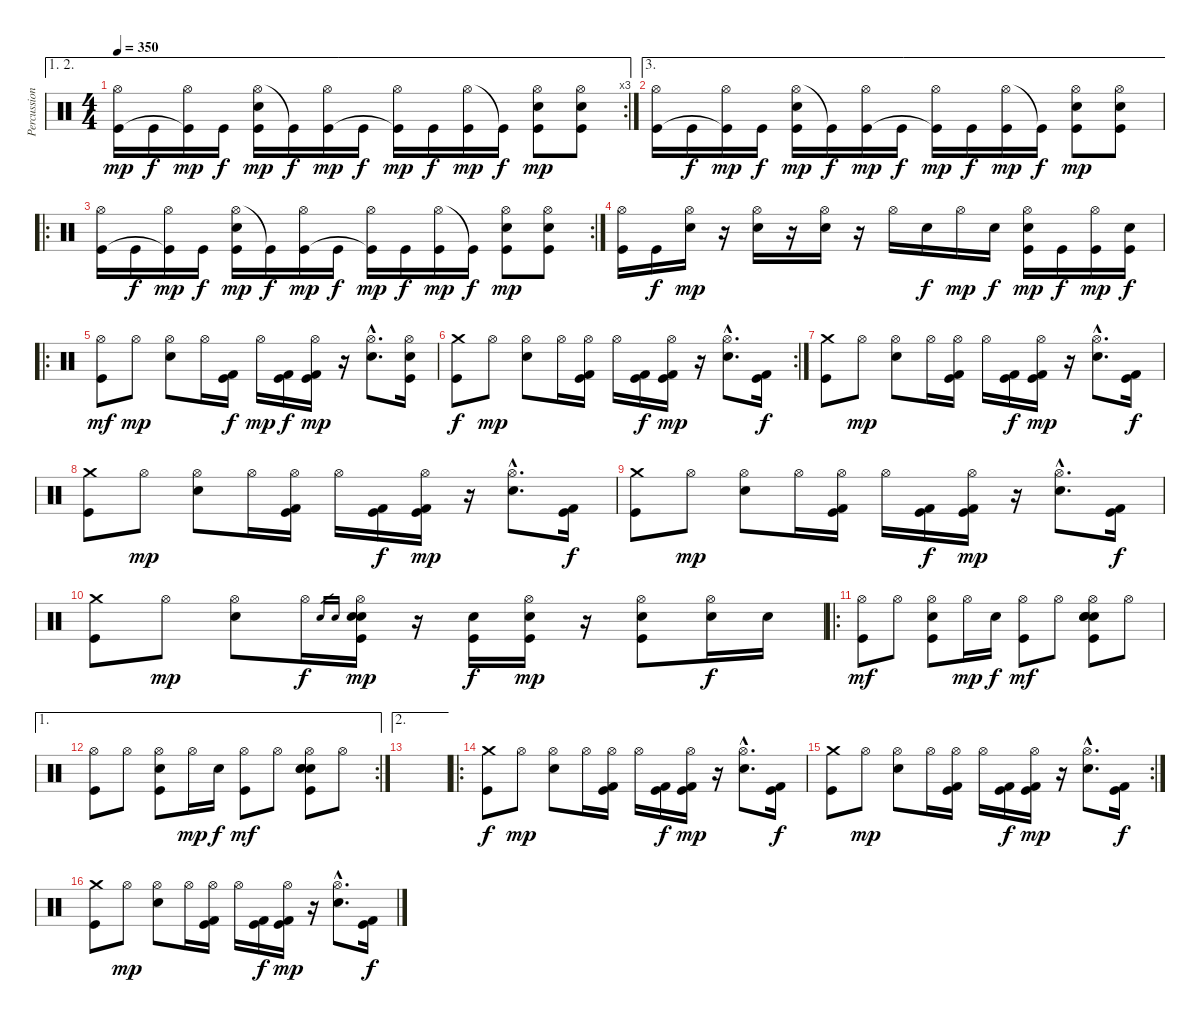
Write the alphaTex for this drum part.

\track ("Percussions" "Percussion") {instrument percussion}
\staff {score}
\articulation defaults
\ae (1 2)
\rc 3
\ts (4 4)
\tempo 350
\clef neutral
\ks c
("Hi-Hat (open)" "Kick (hit)").16{dy mp} "Kick (hit)".16{dy f} ("Hi-Hat (open)" "Kick (hit)"{t}).16{dy mp} "Kick (hit)".16{dy f} ("Hi-Hat (open)" "Electric Snare (hit)" "Kick (hit)").16{dy mp} "Kick (hit)"{t}.16{dy f} ("Hi-Hat (open)" "Kick (hit)").16{dy mp} "Kick (hit)".16{dy f} ("Hi-Hat (open)" "Kick (hit)"{t}).16{dy mp} "Kick (hit)".16{dy f} ("Hi-Hat (open)" "Kick (hit)").16{dy mp} "Kick (hit)"{t}.16{dy f} ("Hi-Hat (open)" "Electric Snare (hit)" "Kick (hit)").8{dy mp} ("Hi-Hat (open)" "Electric Snare (hit)" "Kick (hit)").8 |
\ae 3
("Hi-Hat (open)" "Kick (hit)").16 "Kick (hit)".16{dy f} ("Hi-Hat (open)" "Kick (hit)"{t}).16{dy mp} "Kick (hit)".16{dy f} ("Hi-Hat (open)" "Electric Snare (hit)" "Kick (hit)").16{dy mp} "Kick (hit)"{t}.16{dy f} ("Hi-Hat (open)" "Kick (hit)").16{dy mp} "Kick (hit)".16{dy f} ("Hi-Hat (open)" "Kick (hit)"{t}).16{dy mp} "Kick (hit)".16{dy f} ("Hi-Hat (open)" "Kick (hit)").16{dy mp} "Kick (hit)"{t}.16{dy f} ("Hi-Hat (open)" "Electric Snare (hit)" "Kick (hit)").8{dy mp} ("Hi-Hat (open)" "Electric Snare (hit)" "Kick (hit)").8 |
\ro
\rc 2
("Hi-Hat (open)" "Kick (hit)").16 "Kick (hit)".16{dy f} ("Hi-Hat (open)" "Kick (hit)"{t}).16{dy mp} "Kick (hit)".16{dy f} ("Hi-Hat (open)" "Electric Snare (hit)" "Kick (hit)").16{dy mp} "Kick (hit)"{t}.16{dy f} ("Hi-Hat (open)" "Kick (hit)").16{dy mp} "Kick (hit)".16{dy f} ("Hi-Hat (open)" "Kick (hit)"{t}).16{dy mp} "Kick (hit)".16{dy f} ("Hi-Hat (open)" "Kick (hit)").16{dy mp} "Kick (hit)"{t}.16{dy f} ("Hi-Hat (open)" "Electric Snare (hit)" "Kick (hit)").8{dy mp} ("Hi-Hat (open)" "Electric Snare (hit)" "Kick (hit)").8 |
("Hi-Hat (open)" "Kick (hit)").16 "Kick (hit)".16{dy f} ("Hi-Hat (open)" "Electric Snare (hit)").16{dy mp} r.16 ("Hi-Hat (open)" "Electric Snare (hit)").16 r.16 ("Hi-Hat (open)" "Electric Snare (hit)").16 r.16 "Hi-Hat (open)".16 "Electric Snare (hit)".16{dy f} "Hi-Hat (open)".16{dy mp} "Electric Snare (hit)".16{dy f} ("Hi-Hat (open)" "Electric Snare (hit)" "Kick (hit)").16{dy mp} "Kick (hit)".16{dy f} ("Hi-Hat (open)" "Kick (hit)").16{dy mp} ("Electric Snare (hit)" "Kick (hit)").16{dy f} |
\ro
("Hi-Hat (open)" "Kick (hit)").8{dy mf volume 10} "Hi-Hat (open)".8{dy mp} ("Hi-Hat (open)" "Electric Snare (hit)").8 "Hi-Hat (open)".16 ("Kick (hit) 2" "Kick (hit)").16{dy f} "Hi-Hat (open)".16{dy mp} ("Kick (hit) 2" "Kick (hit)").16{dy f} ("Hi-Hat (open)" "Kick (hit) 2" "Kick (hit)").16{dy mp} r.16 ("Hi-Hat (open)"{hac} "Electric Snare (hit)"{hac}).8{d} ("Hi-Hat (open)" "Snare (hit) 2" "Kick (hit)").16 |
\rc 2
("Crash medium (hit)" "Kick (hit)").8{dy f} "Hi-Hat (open)".8{dy mp} ("Hi-Hat (open)" "Electric Snare (hit)").8 "Hi-Hat (open)".16 ("Hi-Hat (open)" "Kick (hit) 2" "Kick (hit)").16 "Hi-Hat (open)".16 ("Kick (hit) 2" "Kick (hit)").16{dy f} ("Hi-Hat (open)" "Kick (hit) 2" "Kick (hit)").16{dy mp} r.16 ("Hi-Hat (open)"{hac} "Electric Snare (hit)"{hac}).8{d} ("Kick (hit) 2" "Kick (hit)").16{dy f} |
("Crash medium (hit)" "Kick (hit)").8 "Hi-Hat (open)".8{dy mp} ("Hi-Hat (open)" "Electric Snare (hit)").8 "Hi-Hat (open)".16 ("Hi-Hat (open)" "Kick (hit) 2" "Kick (hit)").16 "Hi-Hat (open)".16 ("Kick (hit) 2" "Kick (hit)").16{dy f} ("Hi-Hat (open)" "Kick (hit) 2" "Kick (hit)").16{dy mp} r.16 ("Hi-Hat (open)"{hac} "Electric Snare (hit)"{hac}).8{d} ("Kick (hit) 2" "Kick (hit)").16{dy f} |
("Crash medium (hit)" "Kick (hit)").8 "Hi-Hat (open)".8{dy mp} ("Hi-Hat (open)" "Electric Snare (hit)").8 "Hi-Hat (open)".16 ("Hi-Hat (open)" "Kick (hit) 2" "Kick (hit)").16 "Hi-Hat (open)".16 ("Kick (hit) 2" "Kick (hit)").16{dy f} ("Hi-Hat (open)" "Kick (hit) 2" "Kick (hit)").16{dy mp} r.16 ("Hi-Hat (open)"{hac} "Electric Snare (hit)"{hac}).8{d} ("Kick (hit) 2" "Kick (hit)").16{dy f} |
("Crash medium (hit)" "Kick (hit)").8 "Hi-Hat (open)".8{dy mp} ("Hi-Hat (open)" "Electric Snare (hit)").8 "Hi-Hat (open)".16 ("Hi-Hat (open)" "Kick (hit) 2" "Kick (hit)").16 "Hi-Hat (open)".16 ("Kick (hit) 2" "Kick (hit)").16{dy f} ("Hi-Hat (open)" "Kick (hit) 2" "Kick (hit)").16{dy mp} r.16 ("Hi-Hat (open)"{hac} "Electric Snare (hit)"{hac}).8{d} ("Kick (hit) 2" "Kick (hit)").16{dy f} |
("Crash medium (hit)" "Kick (hit)").8 "Hi-Hat (open)".8{dy mp} ("Hi-Hat (open)" "Electric Snare (hit)").8 "Hi-Hat (open)".16{dy f} "Electric Snare (hit)".16{gr} "Snare (hit) 2".16{gr} ("Hi-Hat (open)" "Electric Snare (hit)" "Snare (hit) 2" "Kick (hit)").16{dy mp} r.16 ("Electric Snare (hit)" "Kick (hit)").16{dy f} ("Hi-Hat (open)" "Electric Snare (hit)" "Kick (hit)").16{dy mp} r.16 ("Hi-Hat (open)" "Snare (hit) 2" "Kick (hit)").8 ("Hi-Hat (open)" "Electric Snare (hit)").16{dy f} "Electric Snare (hit)".16 |
\ro
("Hi-Hat (open)" "Kick (hit)").8{dy mf} "Hi-Hat (open)".8 ("Hi-Hat (open)" "Electric Snare (hit)" "Kick (hit)").8 "Hi-Hat (open)".16{dy mp} "Electric Snare (hit)".16{dy f} ("Hi-Hat (open)" "Kick (hit)").8{dy mf} "Hi-Hat (open)".8 ("Hi-Hat (open)" "Electric Snare (hit)" "Electric Snare (hit)" "Snare (hit) 2" "Kick (hit)").8 "Hi-Hat (open)".8 |
\ae 1
\rc 2
("Hi-Hat (open)" "Kick (hit)").8 "Hi-Hat (open)".8 ("Hi-Hat (open)" "Electric Snare (hit)" "Kick (hit)").8 "Hi-Hat (open)".16{dy mp} "Electric Snare (hit)".16{dy f} ("Hi-Hat (open)" "Kick (hit)").8{dy mf} "Hi-Hat (open)".8 ("Hi-Hat (open)" "Electric Snare (hit)" "Electric Snare (hit)" "Snare (hit) 2" "Kick (hit)").8 "Hi-Hat (open)".8 |
\ae 2
|
\ro
("Crash medium (hit)" "Kick (hit)").8{dy f} "Hi-Hat (open)".8{dy mp} ("Hi-Hat (open)" "Electric Snare (hit)").8 "Hi-Hat (open)".16 ("Hi-Hat (open)" "Kick (hit) 2" "Kick (hit)").16 "Hi-Hat (open)".16 ("Kick (hit) 2" "Kick (hit)").16{dy f} ("Hi-Hat (open)" "Kick (hit) 2" "Kick (hit)").16{dy mp} r.16 ("Hi-Hat (open)"{hac} "Electric Snare (hit)"{hac}).8{d} ("Kick (hit) 2" "Kick (hit)").16{dy f} |
\rc 2
("Crash medium (hit)" "Kick (hit)").8 "Hi-Hat (open)".8{dy mp} ("Hi-Hat (open)" "Electric Snare (hit)").8 "Hi-Hat (open)".16 ("Hi-Hat (open)" "Kick (hit) 2" "Kick (hit)").16 "Hi-Hat (open)".16 ("Kick (hit) 2" "Kick (hit)").16{dy f} ("Hi-Hat (open)" "Kick (hit) 2" "Kick (hit)").16{dy mp} r.16 ("Hi-Hat (open)"{hac} "Electric Snare (hit)"{hac}).8{d} ("Kick (hit) 2" "Kick (hit)").16{dy f} |
("Crash medium (hit)" "Kick (hit)").8 "Hi-Hat (open)".8{dy mp} ("Hi-Hat (open)" "Electric Snare (hit)").8 "Hi-Hat (open)".16 ("Hi-Hat (open)" "Kick (hit) 2" "Kick (hit)").16 "Hi-Hat (open)".16 ("Kick (hit) 2" "Kick (hit)").16{dy f} ("Hi-Hat (open)" "Kick (hit) 2" "Kick (hit)").16{dy mp} r.16 ("Hi-Hat (open)"{hac} "Electric Snare (hit)"{hac}).8{d} ("Kick (hit) 2" "Kick (hit)").16{dy f}
